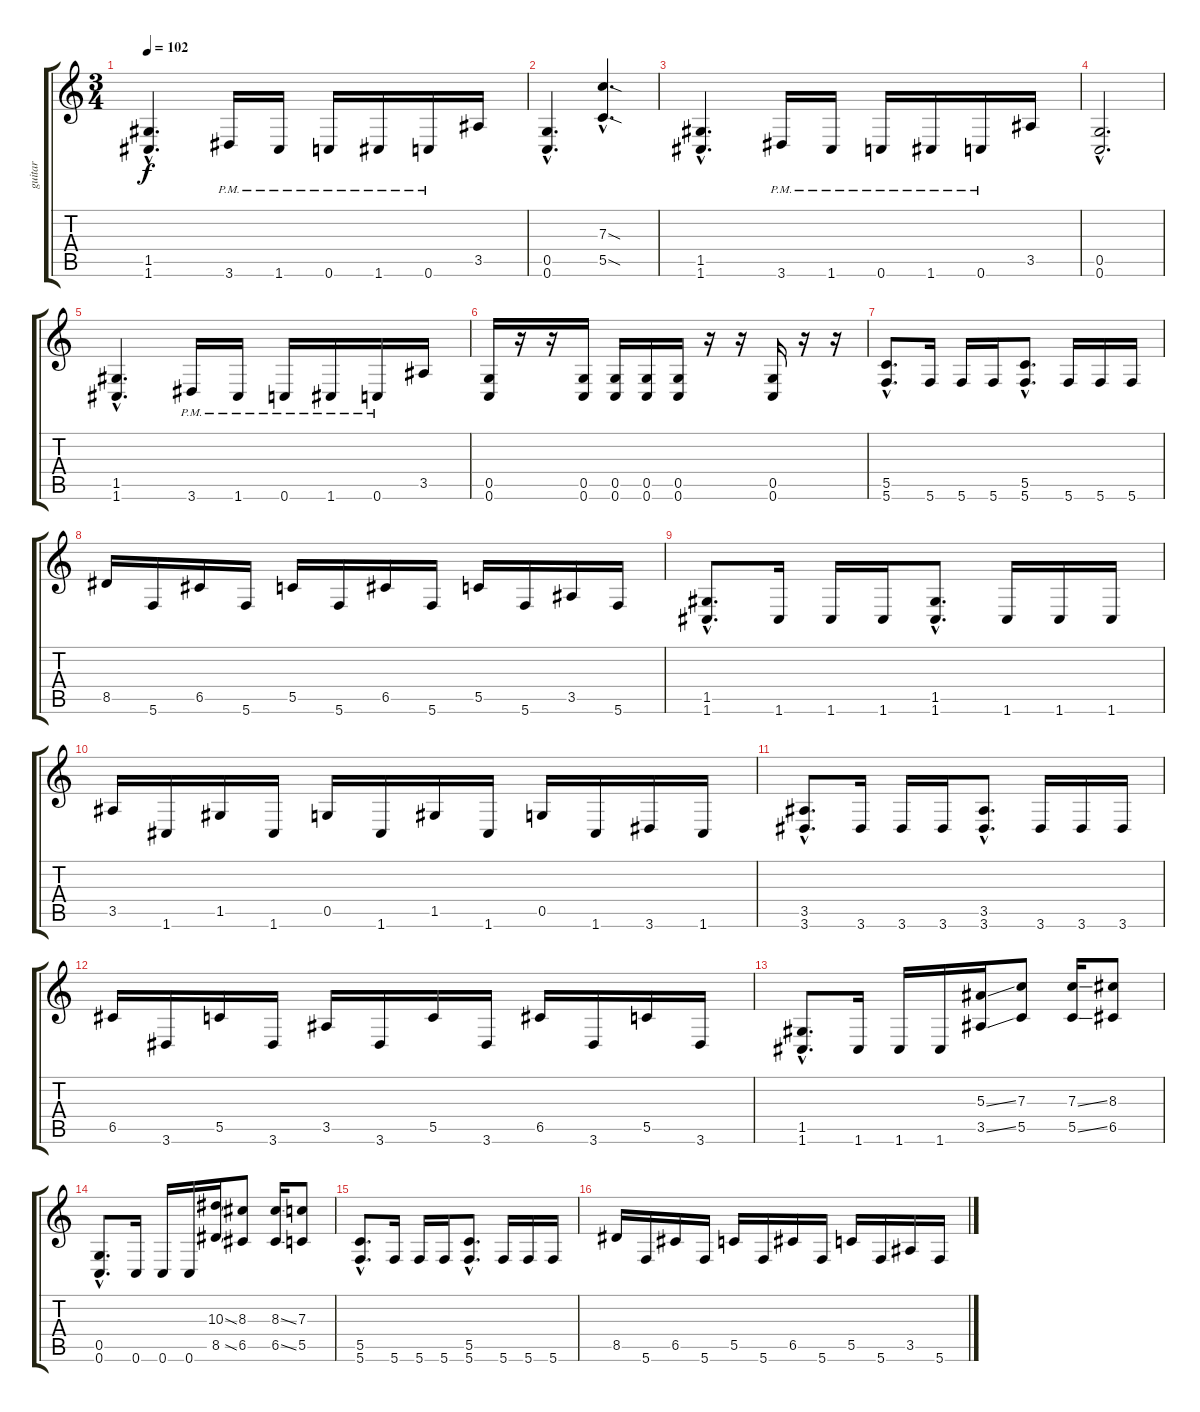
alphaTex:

\track ("guitar" "guitar") {instrument distortionguitar}
\staff {score tabs}
\tuning (D4 A3 F3 C3 G2 C2) {hide}
\ts (3 4)
\tempo 102
\clef g2
\ks c
(1.5{hac} 1.6{hac}).4{d dy f} 3.6{pm}.16 1.6{pm}.16 0.6{pm}.16 1.6{pm}.16 0.6{pm}.16 3.5.16 |
(0.5{hac} 0.6{hac}).4{d} (7.3{sod hac} 5.5{sod hac}).4{d} |
(1.5{hac} 1.6{hac}).4{d} 3.6{pm}.16 1.6{pm}.16 0.6{pm}.16 1.6{pm}.16 0.6{pm}.16 3.5.16 |
(0.5{hac} 0.6{hac}).2{d} |
(1.5{hac} 1.6{hac}).4{d} 3.6{pm}.16 1.6{pm}.16 0.6{pm}.16 1.6{pm}.16 0.6{pm}.16 3.5.16 |
(0.5 0.6).16 r.16 r.16 (0.5 0.6).16 (0.5 0.6).16 (0.5 0.6).16 (0.5 0.6).16 r.16 r.16 (0.5 0.6).16 r.16 r.16 |
(5.5{hac} 5.6{hac}).8{d} 5.6.16 5.6.16 5.6.16 (5.5{hac} 5.6{hac}).8{d} 5.6.16 5.6.16 5.6.16 |
8.5.16 5.6.16 6.5.16 5.6.16 5.5.16 5.6.16 6.5.16 5.6.16 5.5.16 5.6.16 3.5.16 5.6.16 |
(1.5{hac} 1.6{hac}).8{d} 1.6.16 1.6.16 1.6.16 (1.5{hac} 1.6{hac}).8{d} 1.6.16 1.6.16 1.6.16 |
3.5.16 1.6.16 1.5.16 1.6.16 0.5.16 1.6.16 1.5.16 1.6.16 0.5.16 1.6.16 3.6.16 1.6.16 |
(3.5{hac} 3.6{hac}).8{d} 3.6.16 3.6.16 3.6.16 (3.5{hac} 3.6{hac}).8{d} 3.6.16 3.6.16 3.6.16 |
6.5.16 3.6.16 5.5.16 3.6.16 3.5.16 3.6.16 5.5.16 3.6.16 6.5.16 3.6.16 5.5.16 3.6.16 |
(1.5{hac} 1.6{hac}).8{d} 1.6.16 1.6.16 1.6.16 (5.3{ss} 3.5{ss}).16 (7.3 5.5).8 (7.3{ss} 5.5{ss}).16 (8.3 6.5).8 |
(0.5{hac} 0.6{hac}).8{d} 0.6.16 0.6.16 0.6.16 (10.3{ss} 8.5{ss}).16 (8.3 6.5).8 (8.3{ss} 6.5{ss}).16 (7.3 5.5).8 |
(5.5{hac} 5.6{hac}).8{d} 5.6.16 5.6.16 5.6.16 (5.5{hac} 5.6{hac}).8{d} 5.6.16 5.6.16 5.6.16 |
8.5.16 5.6.16 6.5.16 5.6.16 5.5.16 5.6.16 6.5.16 5.6.16 5.5.16 5.6.16 3.5.16 5.6.16
